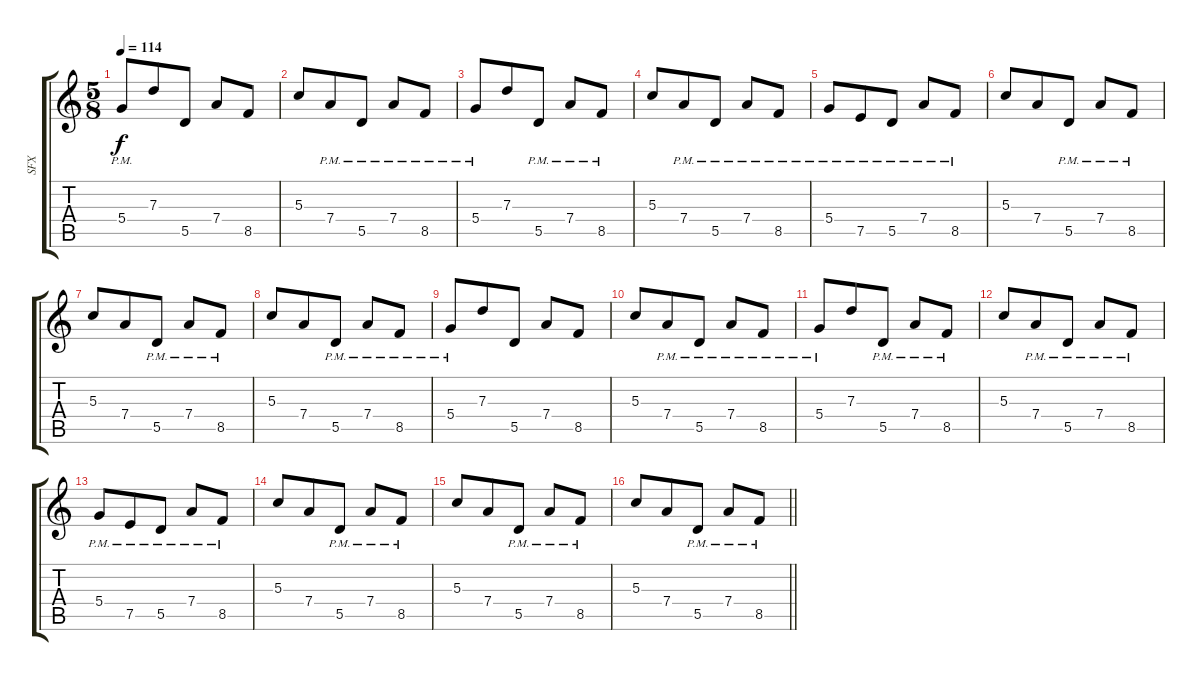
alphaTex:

\track ("SFX" "SFX") {instrument distortionguitar}
\staff {score tabs}
\tuning (E4 B3 G3 D3 A2 D2) {hide}
\ts (5 8)
\tempo 114
\clef g2
\ks c
5.4{pm}.8{dy f volume 9 instrument distortionguitar} 7.3.8 5.5.8 7.4.8 8.5.8 |
5.3.8 7.4{pm}.8 5.5{pm}.8 7.4{pm}.8 8.5{pm}.8 |
5.4{pm}.8 7.3.8 5.5{pm}.8 7.4{pm}.8 8.5{pm}.8 |
5.3.8 7.4{pm}.8 5.5{pm}.8 7.4{pm}.8 8.5{pm}.8 |
5.4{pm}.8 7.5{pm}.8 5.5{pm}.8 7.4{pm}.8 8.5{pm}.8 |
5.3.8 7.4.8 5.5{pm}.8 7.4{pm}.8 8.5{pm}.8 |
5.3.8 7.4.8 5.5{pm}.8 7.4{pm}.8 8.5{pm}.8 |
5.3.8 7.4.8 5.5{pm}.8 7.4{pm}.8 8.5{pm}.8 |
5.4{pm}.8{volume 9 instrument distortionguitar} 7.3.8 5.5.8 7.4.8 8.5.8 |
5.3.8 7.4{pm}.8 5.5{pm}.8 7.4{pm}.8 8.5{pm}.8 |
5.4{pm}.8 7.3.8 5.5{pm}.8 7.4{pm}.8 8.5{pm}.8 |
5.3.8 7.4{pm}.8 5.5{pm}.8 7.4{pm}.8 8.5{pm}.8 |
5.4{pm}.8 7.5{pm}.8 5.5{pm}.8 7.4{pm}.8 8.5{pm}.8 |
5.3.8 7.4.8 5.5{pm}.8 7.4{pm}.8 8.5{pm}.8 |
5.3.8 7.4.8 5.5{pm}.8 7.4{pm}.8 8.5{pm}.8 |
\barLineRight lightlight
5.3.8 7.4.8 5.5{pm}.8 7.4{pm}.8 8.5{pm}.8
